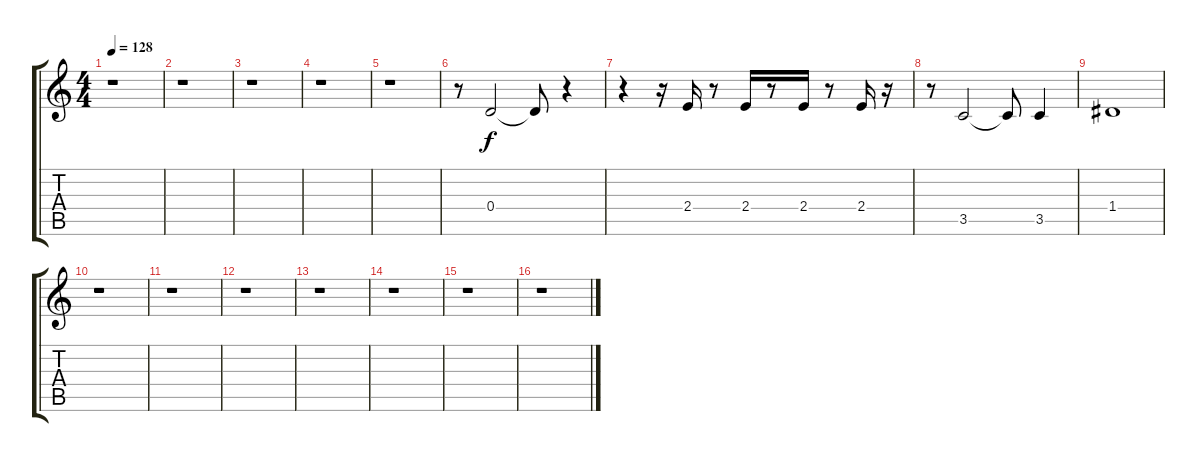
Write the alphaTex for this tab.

\track "" {instrument electricguitarclean}
\staff {score tabs}
\tuning (E4 B3 G3 D3 A2 E2) {hide}
\ts (4 4)
\tempo 128
\clef g2
\ks c
r.1{dy f} |
r.1 |
r.1 |
r.1 |
r.1 |
r.8 0.4.2 0.4{t}.8 r.4 |
r.4 r.16 2.4.16 r.8 2.4.16 r.8 2.4.16 r.8 2.4.16 r.16 |
r.8 3.5.2 3.5{t}.8 3.5.4 |
1.4.1 |
r.1 |
r.1 |
r.1 |
r.1 |
r.1 |
r.1 |
r.1
